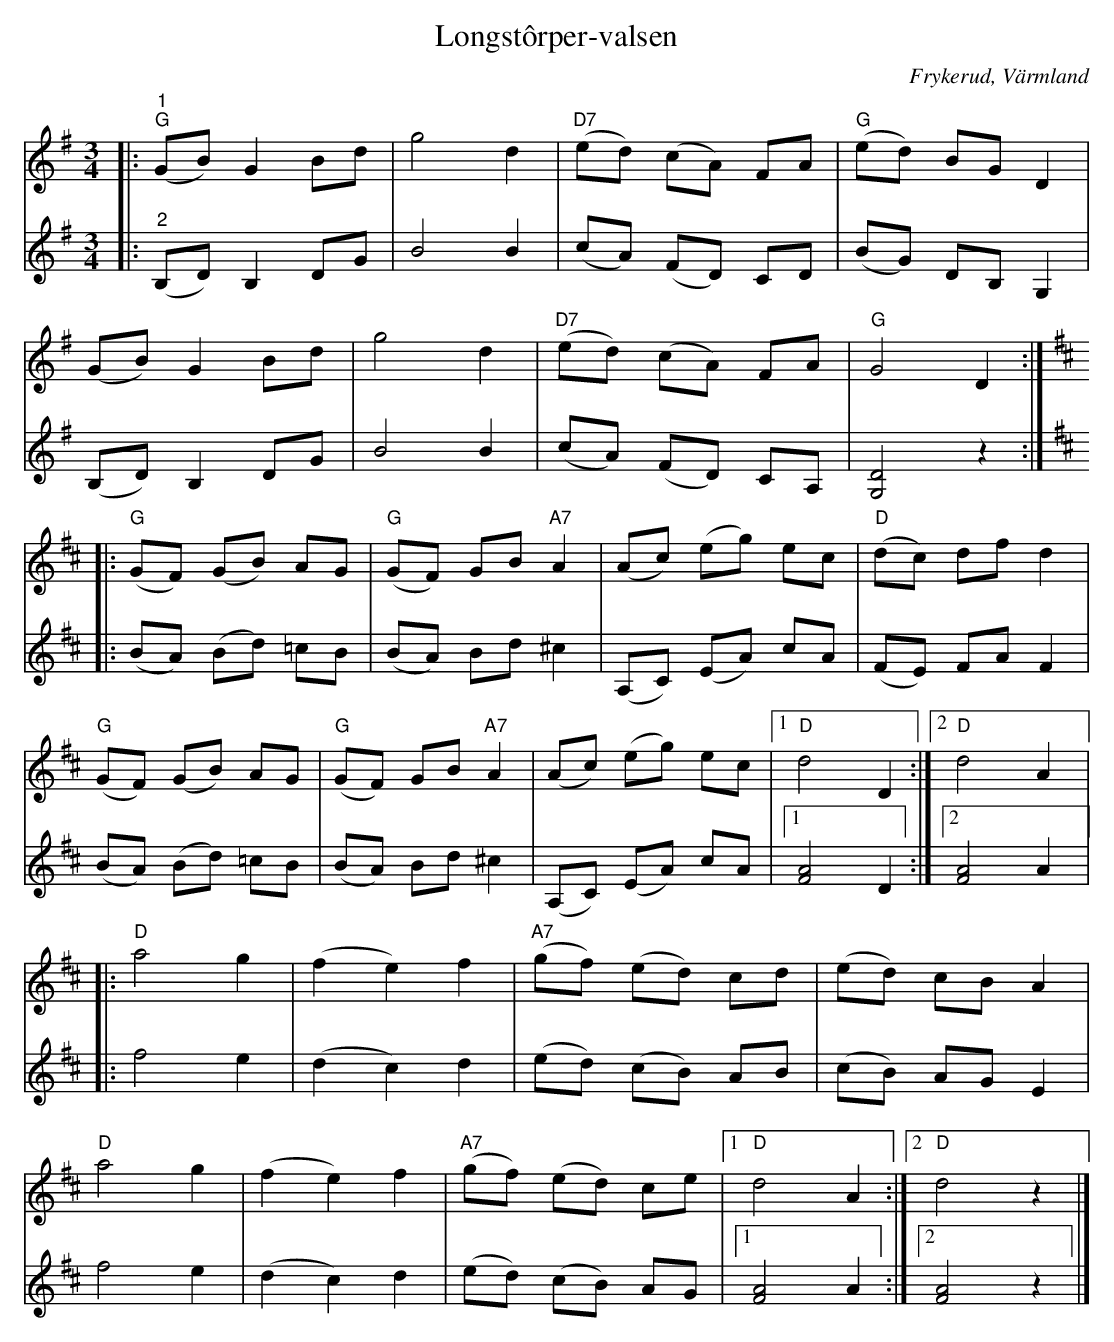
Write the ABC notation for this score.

X:1
T:Longstôrper-valsen
O:Frykerud, Värmland
L:1/8
M:3/4
K:G
V:1
|:"^1" "G" (GB) G2 Bd | g4 d2 |"D7" (ed) (cA) FA |"G" (ed) BG D2 |
(GB) G2 Bd | g4 d2 | "D7" (ed) (cA) FA |"G" G4 D2 ::
[K:D]"G" (GF) (GB) AG |"G" (GF) GB"A7" A2 | (Ac) (eg) ec | "D" (dc) df d2 |
"G" (GF) (GB) AG |"G" (GF) GB"A7" A2 | (Ac) (eg) ec |1"D" d4 D2 :|2"D" d4 A2 |:
"D" a4 g2 | (f2 e2) f2 |"A7" (gf) (ed) cd | (ed) cB A2 |
"D" a4 g2 | (f2 e2) f2 |"A7" (gf) (ed) ce |1 "D" d4 A2 :|2 "D" d4 z2 |]
V:2
|:"^2" (B,D) B,2 DG | B4 B2 | (cA) (FD) CD | (BG) DB, G,2 |
(B,D) B,2 DG | B4 B2 | (cA) (FD) CA, | [G,D]4 z2 ::
[K:D] (BA) (Bd) =cB | (BA) Bd ^c2 | (A,C) (EA) cA | (FE) FA F2 |
(BA) (Bd) =cB | (BA) Bd ^c2 | (A,C) (EA) cA |1 [FA]4 D2 :|2 [FA]4 A2 |:
 f4 e2 | (d2 c2) d2 | (ed) (cB) AB | (cB) AG E2 |
 f4 e2 | (d2 c2) d2 | (ed) (cB) AG |1 [FA]4 A2 :|2 [FA]4 z2 |]
